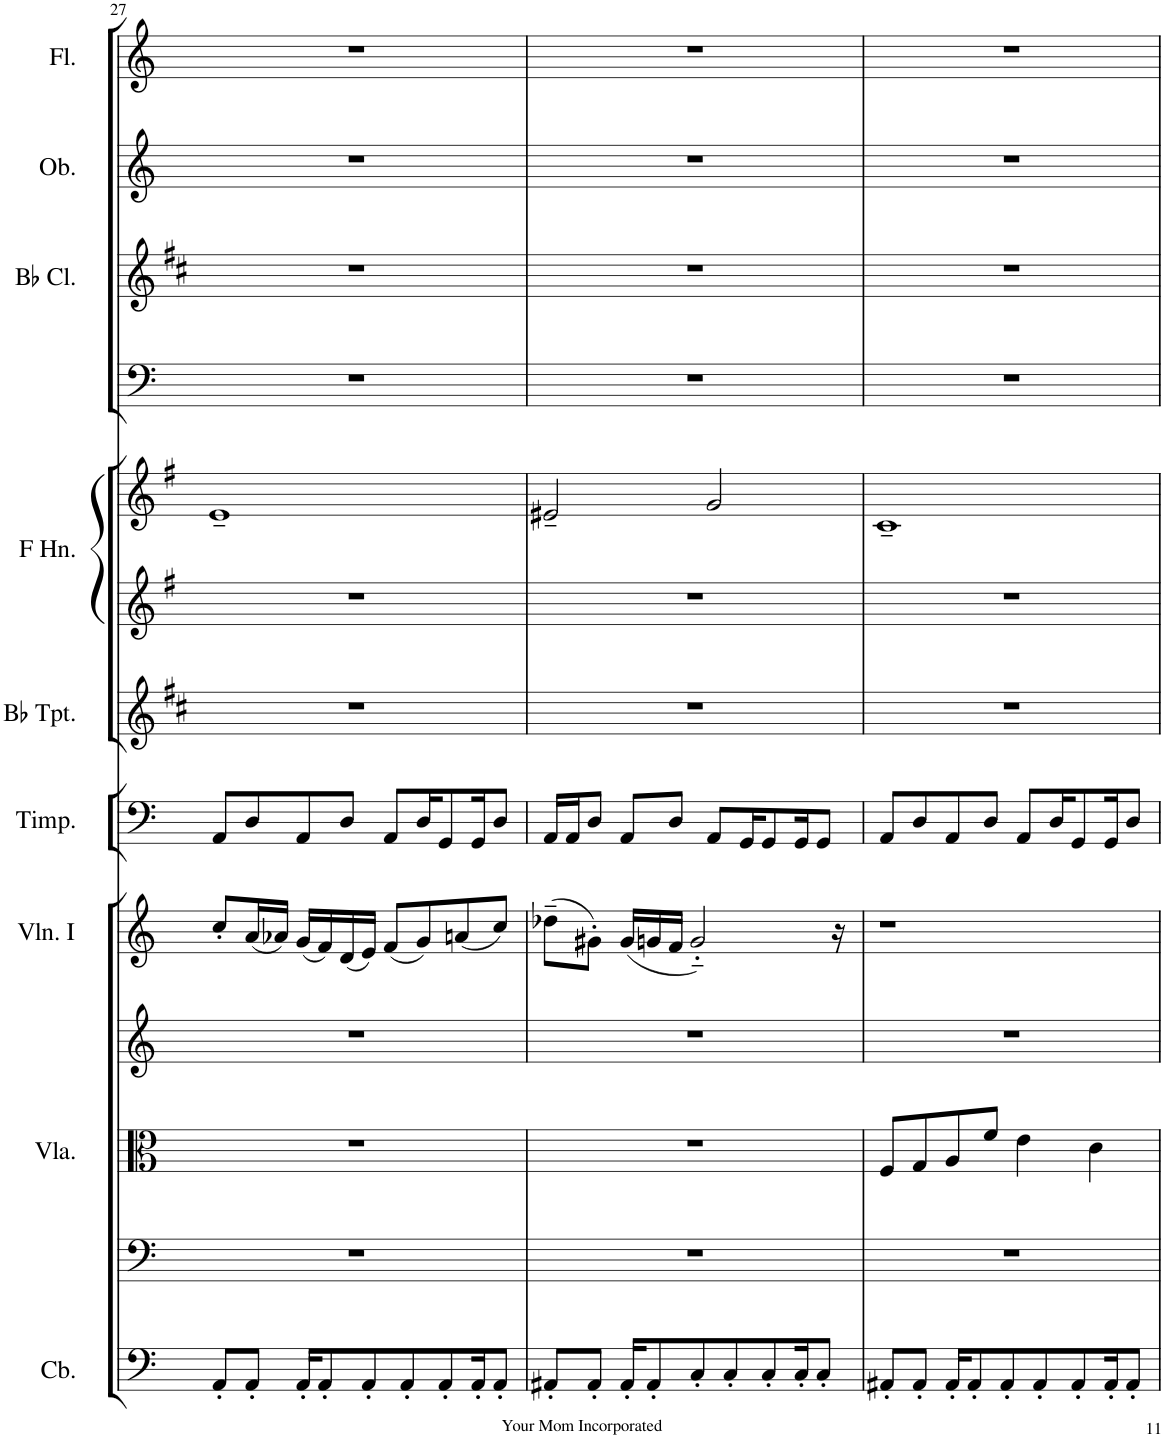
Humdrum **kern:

**kern	**kern	**kern	**kern	**kern	**kern	**kern	**kern	**kern	**kern	**kern	**kern	**kern
*part12	*part11	*part10	*part9	*part8	*part7	*part6	*part5	*part5	*part4	*part3	*part2	*part1
*staff13	*staff12	*staff11	*staff10	*staff9	*staff8	*staff7	*staff6	*staff5	*staff4	*staff3	*staff2	*staff1
*I"Double Bass	*I"Violoncello	*I"Violas	*I"Violin II	*I"Violins	*I"Timpani	*I"Trumpets in Bb	*I"Horns in F	*	*I"Bassoons	*I"Clarinets in Bb	*I"Oboes	*I"Flutes
*	*	*I'Vla.	*	*	*I'Timp.	*	*	*	*I'Bsn	*	*I'Ob.	*I'Fl.
!!LO:PB:g=z
*clefF4	*clefF4	*clefC3	*clefG2	*clefG2	*clefF4	*clefG2	*clefG2	*clefG2	*clefF4	*clefG2	*clefG2	*clefG2
*Trd7c12	*	*	*	*	*	*Trd1c2	*Trd4c7	*Trd4c7	*	*Trd1c2	*	*
*k[]	*k[]	*k[]	*k[]	*k[]	*k[]	*k[f#c#]	*k[f#]	*k[f#]	*k[]	*k[f#c#]	*k[]	*k[]
*M4/4	*M4/4	*M4/4	*M4/4	*M4/4	*M4/4	*M4/4	*M4/4	*M4/4	*M4/4	*M4/4	*M4/4	*M4/4
*met(c)	*met(c)	*met(c)	*met(c)	*met(c)	*met(c)	*met(c)	*met(c)	*met(c)	*met(c)	*met(c)	*met(c)	*met(c)
=27	=27	=27	=27	=27	=27	=27	=27	=27	=27	=27	=27	=27
8AA'/L	1r	1r	1r	8cc'/L	8AA/L	1r	1r	1e~	1r	1r	1r	1r
8AA'/J	.	.	.	(16a/L	8D/	.	.	.	.	.	.	.
.	.	.	.	16a-X/JJ)	.	.	.	.	.	.	.	.
16AA'/KL	.	.	.	(16g/LL	8AA/	.	.	.	.	.	.	.
8AA'/	.	.	.	16f/)	.	.	.	.	.	.	.	.
.	.	.	.	(16d/	8D/J	.	.	.	.	.	.	.
8AA'/	.	.	.	16e/JJ)	.	.	.	.	.	.	.	.
.	.	.	.	(8f/L	8AA/L	.	.	.	.	.	.	.
8AA'/	.	.	.	.	.	.	.	.	.	.	.	.
.	.	.	.	8g/)	16D/K	.	.	.	.	.	.	.
8AA'/	.	.	.	.	8GG/	.	.	.	.	.	.	.
.	.	.	.	(8an/	.	.	.	.	.	.	.	.
16AA'/K	.	.	.	.	16GG/K	.	.	.	.	.	.	.
8AA'/J	.	.	.	8cc/J)	8D/J	.	.	.	.	.	.	.
=28	=28	=28	=28	=28	=28	=28	=28	=28	=28	=28	=28	=28
8AA#X'/L	1r	1r	1r	(8dd-X~\L	16AA/LL	1r	1r	2e#X~/	1r	1r	1r	1r
.	.	.	.	.	16AA/J	.	.	.	.	.	.	.
8AA#'/J	.	.	.	8g#X'\J)	8D/J	.	.	.	.	.	.	.
16AA#'/KL	.	.	.	(16g#/LL	8AA/L	.	.	.	.	.	.	.
8AA#'/	.	.	.	16gn/	.	.	.	.	.	.	.	.
.	.	.	.	16f/JJ	8D/J	.	.	.	.	.	.	.
8C'/	.	.	.	2g'~/)	.	.	.	.	.	.	.	.
.	.	.	.	.	8AA/L	.	.	2g/	.	.	.	.
8C'/	.	.	.	.	.	.	.	.	.	.	.	.
.	.	.	.	.	16GG/K	.	.	.	.	.	.	.
8C'/	.	.	.	.	8GG/	.	.	.	.	.	.	.
16C'/K	.	.	.	.	16GG/K	.	.	.	.	.	.	.
8C'/J	.	.	.	.	8GG/J	.	.	.	.	.	.	.
.	.	.	.	16r	.	.	.	.	.	.	.	.
=29	=29	=29	=29	=29	=29	=29	=29	=29	=29	=29	=29	=29
8AA#X'/L	1r	8F/L	1r	1r	8AA/L	1r	1r	1c~	1r	1r	1r	1r
8AA#'/J	.	8G/	.	.	8D/	.	.	.	.	.	.	.
16AA#'/KL	.	8A/	.	.	8AA/	.	.	.	.	.	.	.
8AA#'/	.	.	.	.	.	.	.	.	.	.	.	.
.	.	8f/J	.	.	8D/J	.	.	.	.	.	.	.
8AA#'/	.	.	.	.	.	.	.	.	.	.	.	.
.	.	4e\	.	.	8AA/L	.	.	.	.	.	.	.
8AA#'/	.	.	.	.	.	.	.	.	.	.	.	.
.	.	.	.	.	16D/K	.	.	.	.	.	.	.
8AA#'/	.	.	.	.	8GG/	.	.	.	.	.	.	.
.	.	4d\	.	.	.	.	.	.	.	.	.	.
16AA#'/K	.	.	.	.	16GG/K	.	.	.	.	.	.	.
8AA#'/J	.	.	.	.	8D/J	.	.	.	.	.	.	.
=	=	=	=	=	=	=	=	=	=	=	=	=
*-	*-	*-	*-	*-	*-	*-	*-	*-	*-	*-	*-	*-
